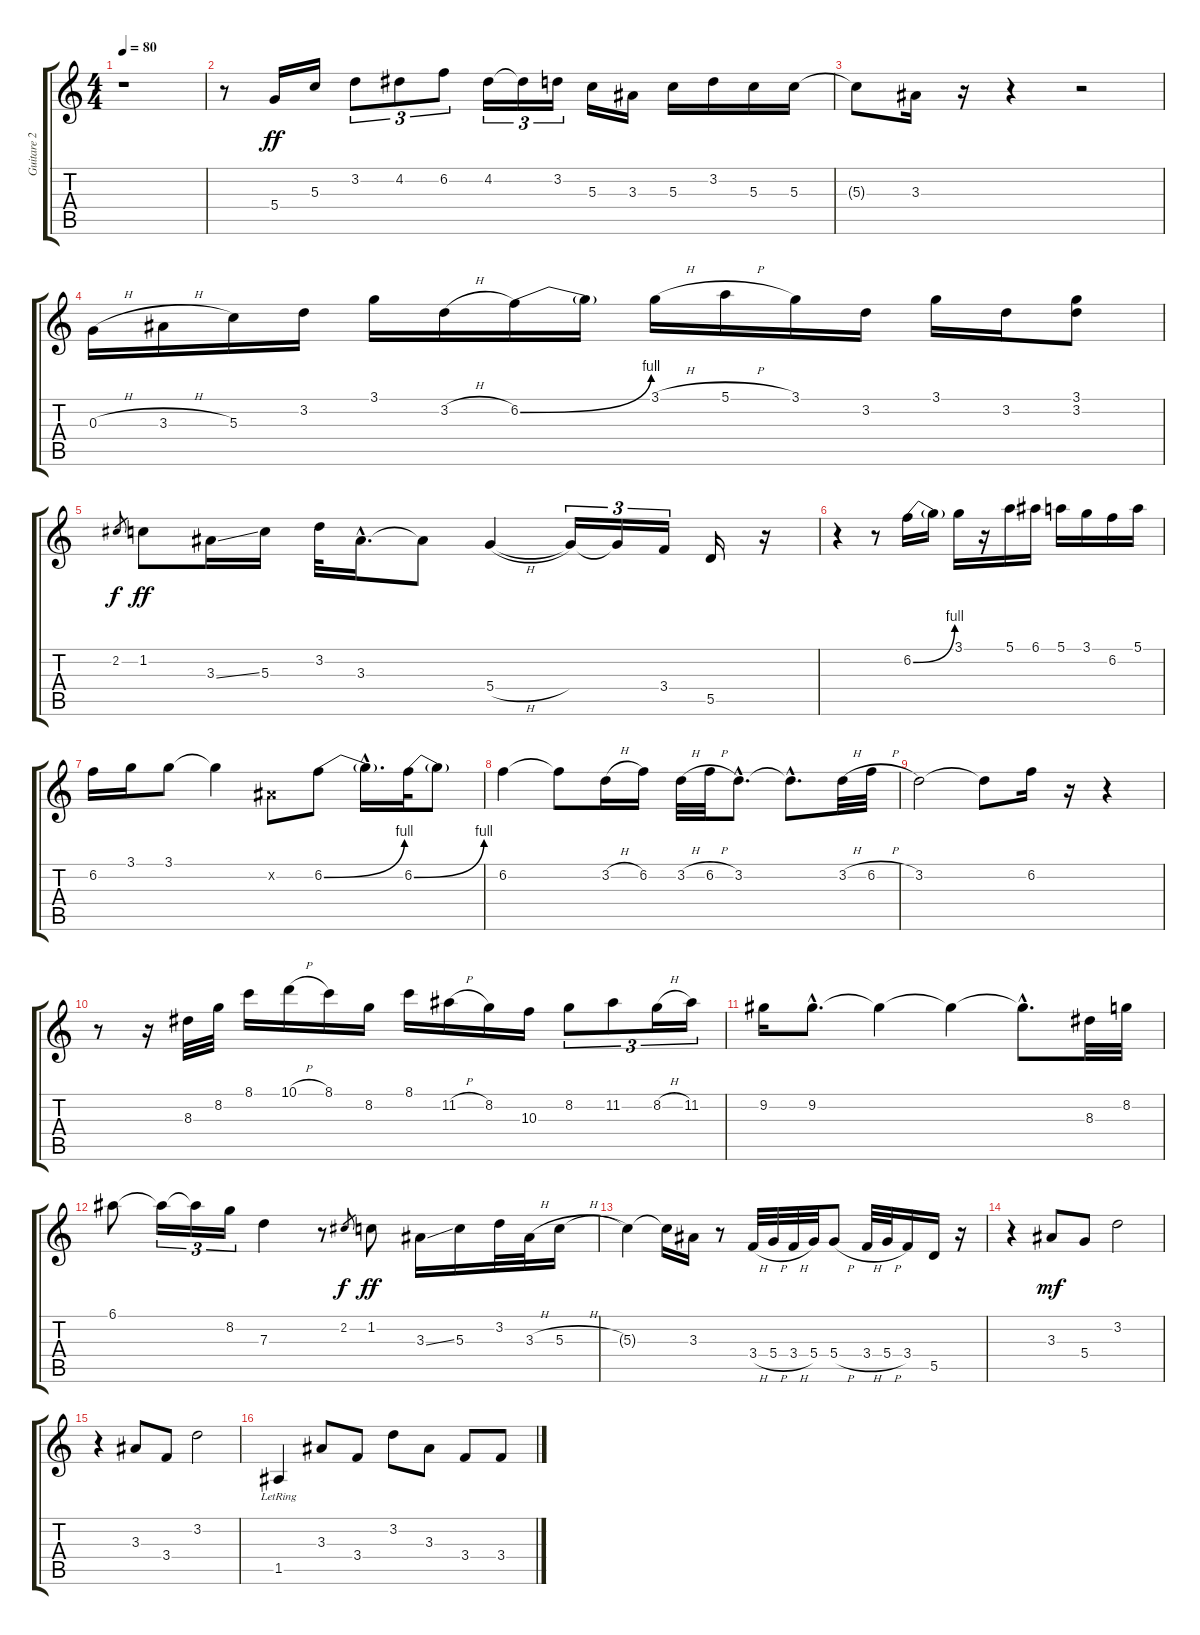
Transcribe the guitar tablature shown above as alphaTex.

\track ("Guitare 2" "Guitare 2") {instrument electricguitarjazz}
\staff {score tabs}
\tuning (E4 B3 G3 D3 A2 E2) {hide}
\ts (4 4)
\tempo 80
\clef g2
\ks c
r.1{dy ff} |
r.8 5.4.16 5.3.16 3.2.8{tu (3 2)} 4.2.8{tu (3 2)} 6.2.8{tu (3 2)} 4.2.16{tu (3 2)} 4.2{t}.16{tu (3 2)} 3.2.16{tu (3 2)} 5.3.16 3.3.16 5.3.16 3.2.16 5.3.16 5.3.16 |
5.3{t}.8 3.3.16 r.16 r.4 r.2 |
0.3{h}.16 3.3{h}.16 5.3.16 3.2.16 3.1.16 3.2{h}.16 6.2{be (bend 0 0 60 4)}.16 6.2{t}.16 3.1{h}.16 5.1{h}.16 3.1.16 3.2.16 3.1.16 3.2.16 (3.1 3.2).8 |
2.2.8{gr dy f} 1.2.8{dy ff} 3.3{ss}.16 5.3.16 3.2.32 3.3{hac}.16{d} 3.3{t}.8 5.4{h}.4 5.4{t}.16{tu (3 2)} 5.4{t}.16{tu (3 2)} 3.4.16{tu (3 2)} 5.5.16 r.16 |
r.4 r.8 6.2{be (bend 0 0 60 4)}.16 6.2{t}.16 3.1.16 r.16 5.1.16 6.1.16 5.1.16 3.1.16 6.2.16 5.1.16 |
6.2.16 3.1.16 3.1.8 3.1{t}.4 -1.2{x}.8 6.2{be (bend 0 0 60 4)}.8 6.2{hac t}.16{d} 6.2{be (bend 0 0 60 4)}.32 6.2{t}.8 |
6.2.4 6.2{t}.8 3.2{h}.16 6.2.16 3.2{h}.32 6.2{h}.32 3.2{hac}.8{d} 3.2{hac t}.8{d} 3.2{h}.32 6.2{h}.32 |
3.2.2 3.2{t}.8 6.2.16 r.16 r.4 |
r.8 r.16 8.3.32 8.2.32 8.1.16 10.1{h}.16 8.1.16 8.2.16 8.1.16 11.2{h}.16 8.2.16 10.3.16 8.2.8{tu (3 2)} 11.2.8{tu (3 2)} 8.2{h}.16{tu (3 2)} 11.2.16{tu (3 2)} |
9.2.16 9.2{hac}.8{d} 9.2{t}.4 9.2{t}.4 9.2{hac t}.8{d} 8.3.32 8.2.32 |
6.1.8 6.1{t}.16{tu (3 2)} 6.1{t}.16{tu (3 2)} 8.2.16{tu (3 2)} 7.3.4 r.8 2.2.8{gr dy f} 1.2.8{dy ff} 3.3{ss}.16 5.3.16 3.2.32 3.3{h}.32 5.3{h}.16 |
5.3{t}.4 5.3{t}.16 3.3.16 r.8 3.4{h}.32 5.4{h}.32 3.4{h}.32 5.4.32 5.4{h}.8 3.4{h}.32 5.4{h}.32 3.4.16 5.5.16 r.16 |
r.4 3.3.8{dy mf} 5.4.8 3.2.2 |
r.4 3.3.8 3.4.8 3.2.2 |
1.5{lr}.4 3.3.8 3.4.8 3.2.8 3.3.8 3.4.8 3.4.8
